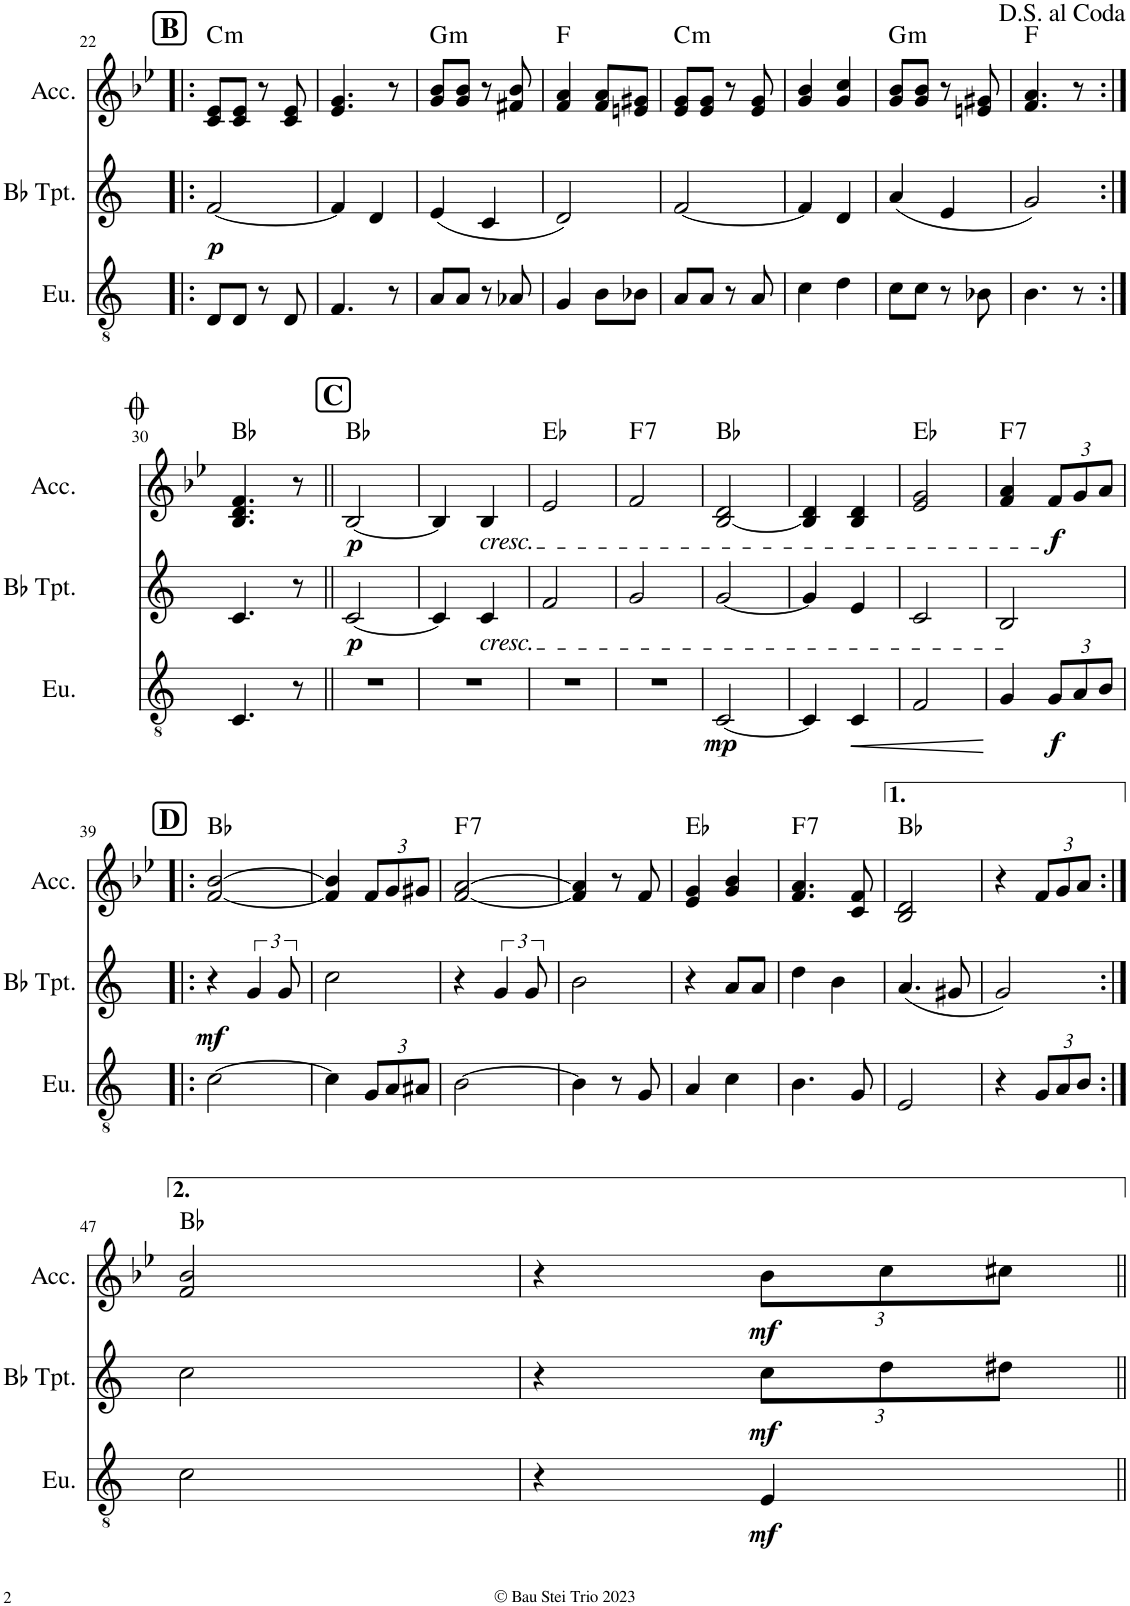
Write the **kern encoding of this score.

**kern	**dynam	**kern	**dynam	**kern	**dynam	**harte
*part3	*part3	*part2	*part2	*part1	*part1	*part1
*staff3	*staff3	*staff2	*staff2	*staff1	*staff1	*
*I"Euphonium	*	*I"Bb Trumpet	*	*I"Accordion	*	*
*I'Eu.	*	*I'Bb Tpt.	*	*I'Acc.	*	*
!!LO:PB:g=z
*clefGv2	*	*clefG2	*	*clefG2	*	*
*Trd1c2	*	*Trd1c2	*	*	*	*
*k[]	*	*k[]	*	*k[b-e-]	*	*
*M2/4	*	*M2/4	*	*M2/4	*	*
!!LO:REH:place=s1:a:B:cj:fs=14:t=B
=22!|:	=22!|:	=22!|:	=22!|:	=22!|:	=22!|:	=22!|:
!	!	!	!LO:DY:b	!	!	!LO:H:kt=m
8D/L	.	[2f/	p	8c/ 8e-/L	.	C:min
8D/J	.	.	.	8c/ 8e-/J	.	.
8r	.	.	.	8r	.	.
8D/	.	.	.	8c/ 8e-/	.	.
=23	=23	=23	=23	=23	=23	=23
4.F/	.	4f/]	.	4.e-/ 4.g/	.	.
.	.	4d/	.	.	.	.
8r	.	.	.	8r	.	.
=24	=24	=24	=24	=24	=24	=24
!	!	!	!	!	!	!LO:H:kt=m
8A/L	.	(4e/	.	8g/ 8b-/L	.	G:min
8A/J	.	.	.	8g/ 8b-/J	.	.
8r	.	4c/	.	8r	.	.
8A-X/	.	.	.	8f#X/ 8b-/	.	.
=25	=25	=25	=25	=25	=25	=25
4G/	.	2d/)	.	4f/ 4a/	.	F:maj
8B\L	.	.	.	8f/ 8a/L	.	.
8B-X\J	.	.	.	8en/ 8g#X/J	.	.
=26	=26	=26	=26	=26	=26	=26
!	!	!	!	!	!	!LO:H:kt=m
8A/L	.	[2f/	.	8e-/ 8g/L	.	C:min
8A/J	.	.	.	8e-/ 8g/J	.	.
8r	.	.	.	8r	.	.
8A/	.	.	.	8e-/ 8g/	.	.
=27	=27	=27	=27	=27	=27	=27
4c\	.	4f/]	.	4g/ 4b-/	.	.
4d\	.	4d/	.	4g/ 4cc/	.	.
=28	=28	=28	=28	=28	=28	=28
!	!	!	!	!	!	!LO:H:kt=m
8c\L	.	(4a/	.	8g/ 8b-/L	.	G:min
8c\J	.	.	.	8g/ 8b-/J	.	.
8r	.	4e/	.	8r	.	.
8B-X\	.	.	.	8en/ 8g#X/	.	.
=29	=29	=29	=29	=29	=29	=29
4.B\	.	2g/)	.	4.f/ 4.a/	.	F:maj
8r	.	.	.	8r	.	.
!!LO:LB:g=z
=30:|!	=30:|!	=30:|!	=30:|!	=30:|!	=30:|!	=30:|!
4.C/	.	4.c/	.	4.B-/ 4.d/ 4.f/	.	Bb:maj
8r	.	8r	.	8r	.	.
!!LO:REH:place=s1:a:B:cj:fs=14:t=C
=31||	=31||	=31||	=31||	=31||	=31||	=31||
!	!	!	!LO:DY:b	!	!LO:DY:b	!
2r	.	[2c/	p	[2B-/	p	Bb:maj
=32	=32	=32	=32	=32	=32	=32
2r	.	4c/]	.	4B-/]	.	.
!	!	!	!	!LO:TX:b:i:t=cresc.	!	!
!	!	!LO:TX:b:i:t=cresc.	!	!	!	!
.	.	4c/	.	4B-/	.	.
=33	=33	=33	=33	=33	=33	=33
2r	.	2f/	.	2e-/	.	Eb:maj
=34	=34	=34	=34	=34	=34	=34
!	!	!	!	!	!	!LO:H:kt=7
2r	.	2g/	.	2f/	.	F:7
=35	=35	=35	=35	=35	=35	=35
!	!LO:DY:b	!	!	!	!	!
[2C/	mp	[2g/	.	[2B-/ 2d/	.	Bb:maj
=36	=36	=36	=36	=36	=36	=36
4C/]	.	4g/]	.	4B-/] 4d/	.	.
!	!LO:HP:b	!	!	!	!	!
4C/	<	4e/	.	4B-/ 4d/	.	.
=37	=37	=37	=37	=37	=37	=37
2F/	.	2c/	.	2e-/ 2g/	.	Eb:maj
.	[	.	.	.	.	.
=38	=38	=38	=38	=38	=38	=38
!	!	!	!	!	!	!LO:H:kt=7
4G/	.	2B/	.	4f/ 4a/	.	F:7
*Xbrackettup	*	*	*	*Xbrackettup	*	*
!	!LO:DY:b	!	!	!	!LO:DY:b	!
12G/L	f	.	.	12f/L	f	.
12A/	.	.	.	12g/	.	.
12B/J	.	.	.	12a/J	.	.
!!LO:LB:g=z
!!LO:REH:place=s1:a:B:cj:fs=14:t=D
=39!|:	=39!|:	=39!|:	=39!|:	=39!|:	=39!|:	=39!|:
!	!	!	!LO:DY:b	!	!	!
[2c\	.	4r	mf	[2f/ [2b-/	.	Bb:maj
.	.	6g/	.	.	.	.
.	.	12g/	.	.	.	.
=40	=40	=40	=40	=40	=40	=40
4c\]	.	2cc\	.	4f/] 4b-/]	.	.
12G/L	.	.	.	12f/L	.	.
12A/	.	.	.	12g/	.	.
12A#X/J	.	.	.	12g#X/J	.	.
=41	=41	=41	=41	=41	=41	=41
!	!	!	!	!	!	!LO:H:kt=7
[2B\	.	4r	.	[2f/ [2a/	.	F:7
.	.	6g/	.	.	.	.
.	.	12g/	.	.	.	.
=42	=42	=42	=42	=42	=42	=42
4B\]	.	2b\	.	4f/] 4a/]	.	.
8r	.	.	.	8r	.	.
8G/	.	.	.	8f/	.	.
=43	=43	=43	=43	=43	=43	=43
4A/	.	4r	.	4e-/ 4g/	.	Eb:maj
4c\	.	8a/L	.	4g/ 4b-/	.	.
.	.	8a/J	.	.	.	.
=44	=44	=44	=44	=44	=44	=44
!	!	!	!	!	!	!LO:H:kt=7
4.B\	.	4dd\	.	4.f/ 4.a/	.	F:7
.	.	4b\	.	.	.	.
8G/	.	.	.	8c/ 8f/	.	.
=45	=45	=45	=45	=45	=45	=45
2E/	.	(4.a/	.	2B-/ 2d/	.	Bb:maj
.	.	8g#X/	.	.	.	.
=46	=46	=46	=46	=46	=46	=46
4r	.	2g/)	.	4r	.	.
12G/L	.	.	.	12f/L	.	.
12A/	.	.	.	12g/	.	.
12B/J	.	.	.	12a/J	.	.
!!LO:LB:g=z
=47:|!	=47:|!	=47:|!	=47:|!	=47:|!	=47:|!	=47:|!
2c\	.	2cc\	.	2f/ 2b-/	.	Bb:maj
=48	=48	=48	=48	=48	=48	=48
4r	.	4r	.	4r	.	.
*	*	*Xbrackettup	*	*	*	*
!	!LO:DY:b	!	!LO:DY:b	!	!LO:DY:b	!
4E/	mf	12cc\L	mf	12b-\L	mf	.
.	.	12dd\	.	12cc\	.	.
.	.	12dd#X\J	.	12cc#X\J	.	.
=||	=||	=||	=||	=||	=||	=||
*-	*-	*-	*-	*-	*-	*-
